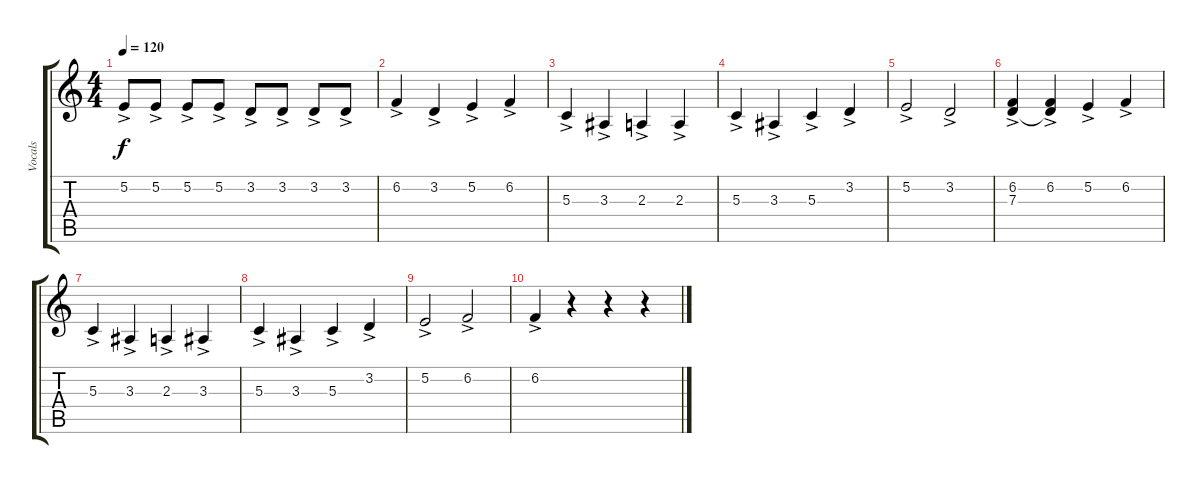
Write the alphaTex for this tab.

\track ("Vocals" "Vocals") {instrument altosax}
\staff {score tabs}
\tuning (E4 B3 G3 D3 A2 E2) {hide}
\ts (4 4)
\tempo 120
\clef g2
\ks c
5.2{ac}.8{dy f} 5.2{ac}.8 5.2{ac}.8 5.2{ac}.8 3.2{ac}.8 3.2{ac}.8 3.2{ac}.8 3.2{ac}.8 |
6.2{ac}.4 3.2{ac}.4 5.2{ac}.4 6.2{ac}.4 |
5.3{ac}.4 3.3{ac}.4 2.3{ac}.4 2.3{ac}.4 |
5.3{ac}.4 3.3{ac}.4 5.3{ac}.4 3.2{ac}.4 |
5.2{ac}.2 3.2{ac}.2 |
(6.2{ac} 7.3{ac}).4 (6.2{ac} 7.3{ac t}).4 5.2{ac}.4 6.2{ac}.4 |
5.3{ac}.4 3.3{ac}.4 2.3{ac}.4 3.3{ac}.4 |
5.3{ac}.4 3.3{ac}.4 5.3{ac}.4 3.2{ac}.4 |
5.2{ac}.2 6.2{ac}.2 |
6.2{ac}.4 r.4 r.4 r.4
